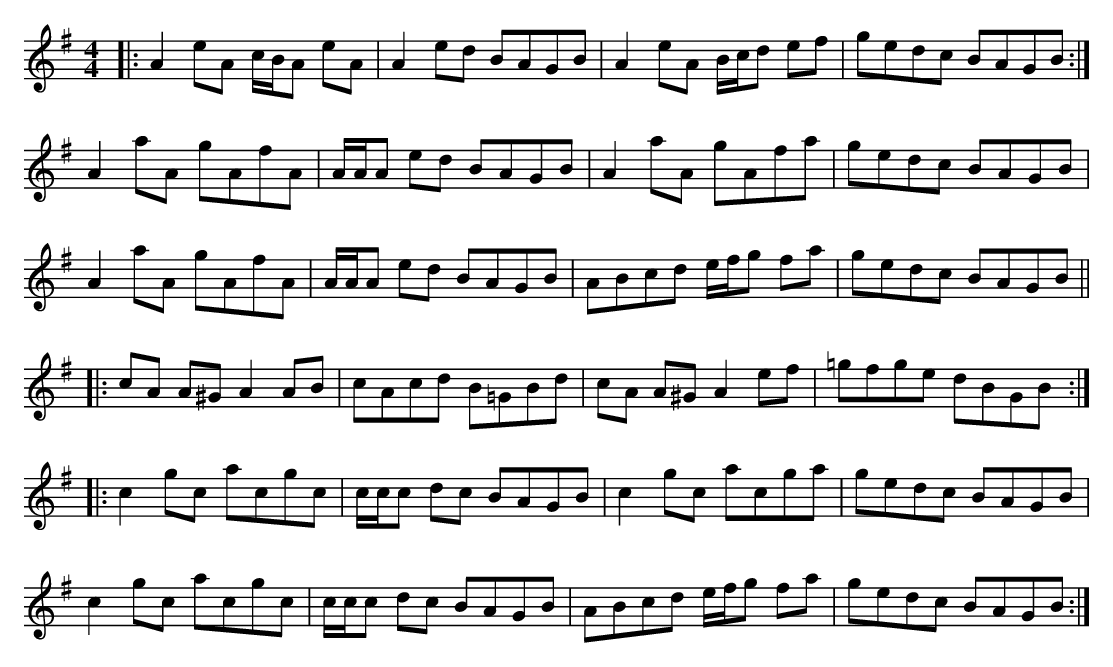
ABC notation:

X:1
M:4/4
K:Ador
|:A2 eA c/B/A eA|A2 ed BAGB|A2 eA B/c/d ef|gedc BAGB:|
A2 aA gAfA|A/A/A ed BAGB|A2 aA gAfa|gedc BAGB|
A2 aA gAfA|A/A/A ed BAGB|ABcd e/f/g fa|gedc BAGB||
|:cA A^G A2 AB|cAcd B=GBd|cA A^G A2 ef|=gfge dBGB:|
|:c2 gc acgc|c/c/c dc BAGB|c2 gc acga|gedc BAGB|
c2 gc acgc|c/c/c dc BAGB|ABcd e/f/g fa|gedc BAGB:|
